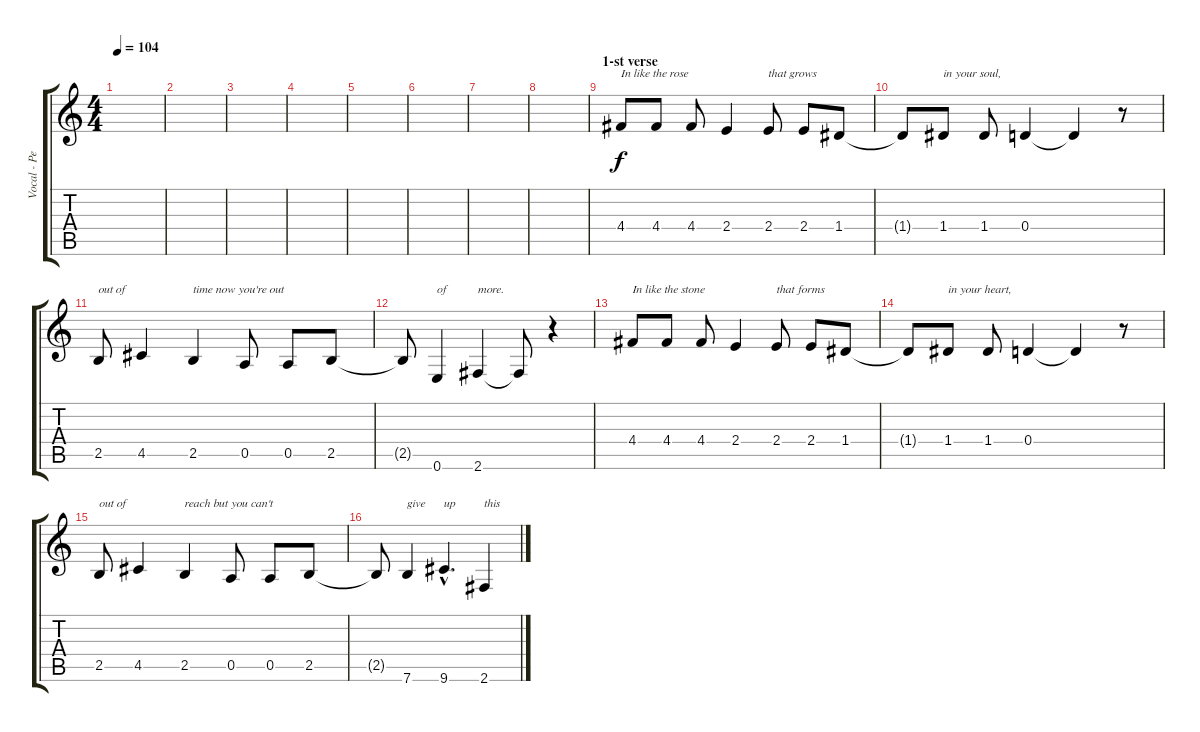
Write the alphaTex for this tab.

\track ("Vocal - Peter Hayes" "Vocal - Pe") {instrument overdrivenguitar}
\staff {score tabs}
\tuning (E4 B3 G3 D3 A2 E2) {hide}
\ts (4 4)
\tempo 104
\clef g2
\ks c
|
|
|
|
|
|
|
|
\section ("" "1-st verse")
4.4.8{txt "In like the rose"} 4.4.8 4.4.8 2.4.4 2.4.8{txt "that grows"} 2.4.8 1.4.8 |
1.4{t}.8 1.4.8{txt "in your soul,"} 1.4.8 0.4.4 0.4{t}.4 r.8 |
2.5.8{txt "out of"} 4.5.4 2.5.4{txt "time now you're out"} 0.5.8 0.5.8 2.5.8 |
2.5{t}.8 0.6.4{txt "of"} 2.6.4{txt "more."} 2.6{t}.8 r.4 |
4.4.8{txt "In like the stone"} 4.4.8 4.4.8 2.4.4 2.4.8{txt "that forms"} 2.4.8 1.4.8 |
1.4{t}.8 1.4.8{txt "in your heart,"} 1.4.8 0.4.4 0.4{t}.4 r.8 |
2.5.8{txt "out of"} 4.5.4 2.5.4{txt "reach but you can't"} 0.5.8 0.5.8 2.5.8 |
2.5{t}.8 7.6.4{txt "give"} 9.6{hac}.4{d txt "up"} 2.6.4{txt "this"}
